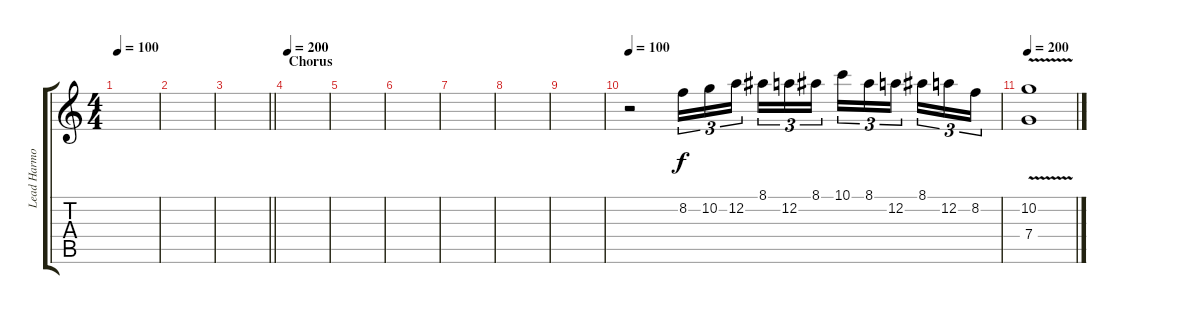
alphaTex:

\track ("Lead Harmony " "Lead Harmo") {instrument distortionguitar}
\staff {score tabs}
\tuning (D4 A3 F3 C3 G2 D2) {hide}
\ts (4 4)
\tempo 100
\clef g2
\ks c
|
|
\barLineRight lightlight
|
\section ("" "Chorus")
\tempo 200
|
|
|
|
|
|
\tempo 100
r.2 8.2.16{tu (3 2)} 10.2.16{tu (3 2)} 12.2.16{tu (3 2) beam splitsecondary} 8.1.16{tu (3 2)} 12.2.16{tu (3 2)} 8.1.16{tu (3 2)} 10.1.16{tu (3 2)} 8.1.16{tu (3 2)} 12.2.16{tu (3 2) beam splitsecondary} 8.1.16{tu (3 2)} 12.2.16{tu (3 2)} 8.2.16{tu (3 2)} |
\tempo 200
(10.2{v} 7.4{v}).1
